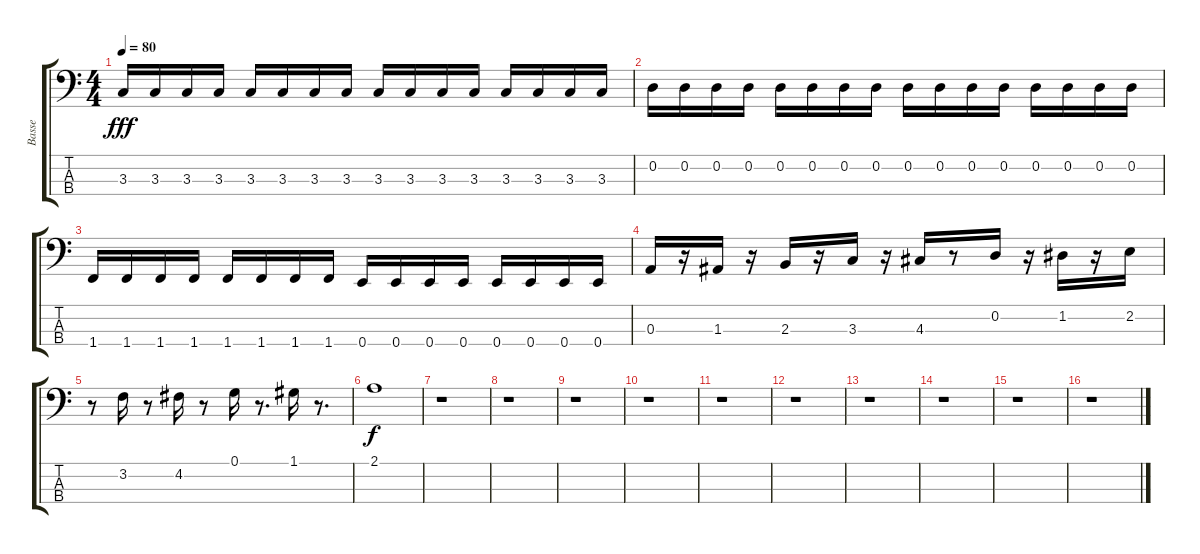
\track ("Basse" "Basse") {instrument electricbassfinger}
\staff {score tabs}
\tuning (G2 D2 A1 E1) {hide}
\ts (4 4)
\tempo 80
\clef f4
\ks c
3.3.16{dy fff} 3.3.16 3.3.16 3.3.16 3.3.16 3.3.16 3.3.16 3.3.16 3.3.16 3.3.16 3.3.16 3.3.16 3.3.16 3.3.16 3.3.16 3.3.16 |
0.2.16 0.2.16 0.2.16 0.2.16 0.2.16 0.2.16 0.2.16 0.2.16 0.2.16 0.2.16 0.2.16 0.2.16 0.2.16 0.2.16 0.2.16 0.2.16 |
1.4.16 1.4.16 1.4.16 1.4.16 1.4.16 1.4.16 1.4.16 1.4.16 0.4.16 0.4.16 0.4.16 0.4.16 0.4.16 0.4.16 0.4.16 0.4.16 |
0.3.16 r.16 1.3.16 r.16 2.3.16 r.16 3.3.16 r.16 4.3.16 r.8 0.2.16 r.16 1.2.16 r.16 2.2.16 |
r.8 3.2.16 r.8 4.2.16 r.8 0.1.16 r.8{d} 1.1.16 r.8{d} |
2.1.1{dy f} |
r.1 |
r.1 |
r.1 |
r.1 |
r.1 |
r.1 |
r.1 |
r.1 |
r.1 |
r.1
